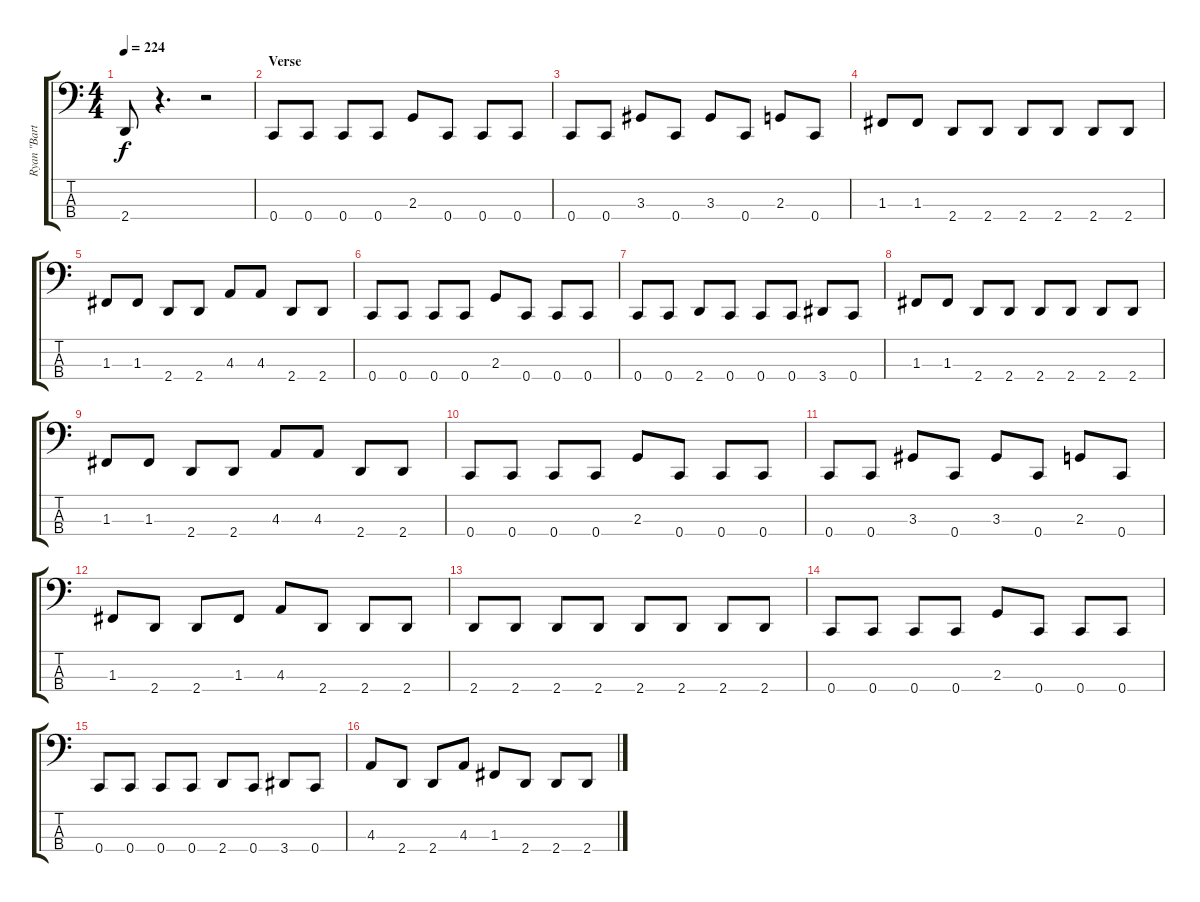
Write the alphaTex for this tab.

\track ("Ryan \"Bart\" Willams (Bass)" "Ryan \"Bart") {instrument electricbassfinger}
\staff {score tabs}
\tuning (Eb2 Bb1 F1 C1) {hide}
\ts (4 4)
\tempo 224
\clef f4
\ks c
2.4.8{dy f} r.4{d} r.2 |
\section ("" "Verse")
0.4.8 0.4.8 0.4.8 0.4.8 2.3.8 0.4.8 0.4.8 0.4.8 |
0.4.8 0.4.8 3.3.8 0.4.8 3.3.8 0.4.8 2.3.8 0.4.8 |
1.3.8 1.3.8 2.4.8 2.4.8 2.4.8 2.4.8 2.4.8 2.4.8 |
1.3.8 1.3.8 2.4.8 2.4.8 4.3.8 4.3.8 2.4.8 2.4.8 |
0.4.8 0.4.8 0.4.8 0.4.8 2.3.8 0.4.8 0.4.8 0.4.8 |
0.4.8 0.4.8 2.4.8 0.4.8 0.4.8 0.4.8 3.4.8 0.4.8 |
1.3.8 1.3.8 2.4.8 2.4.8 2.4.8 2.4.8 2.4.8 2.4.8 |
1.3.8 1.3.8 2.4.8 2.4.8 4.3.8 4.3.8 2.4.8 2.4.8 |
0.4.8 0.4.8 0.4.8 0.4.8 2.3.8 0.4.8 0.4.8 0.4.8 |
0.4.8 0.4.8 3.3.8 0.4.8 3.3.8 0.4.8 2.3.8 0.4.8 |
1.3.8 2.4.8 2.4.8 1.3.8 4.3.8 2.4.8 2.4.8 2.4.8 |
2.4.8 2.4.8 2.4.8 2.4.8 2.4.8 2.4.8 2.4.8 2.4.8 |
0.4.8 0.4.8 0.4.8 0.4.8 2.3.8 0.4.8 0.4.8 0.4.8 |
0.4.8 0.4.8 0.4.8 0.4.8 2.4.8 0.4.8 3.4.8 0.4.8 |
4.3.8 2.4.8 2.4.8 4.3.8 1.3.8 2.4.8 2.4.8 2.4.8
